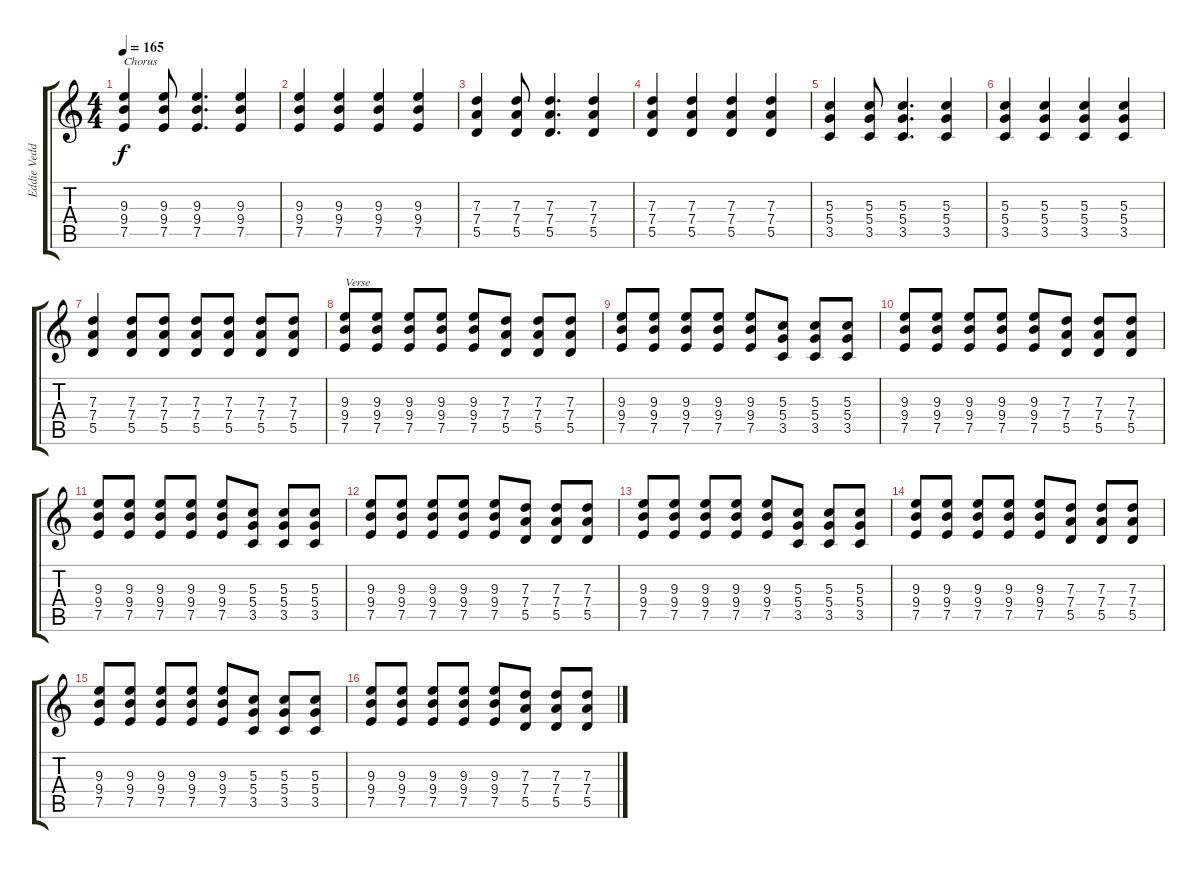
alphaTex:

\track ("Eddie Vedder" "Eddie Vedd") {instrument distortionguitar}
\staff {score tabs}
\tuning (E4 B3 G3 D3 A2 E2) {hide}
\ts (4 4)
\tempo 165
\clef g2
\ks c
(9.3 9.4 7.5).4{txt "Chorus" dy f} (9.3 9.4 7.5).8 (9.3 9.4 7.5).4{d} (9.3 9.4 7.5).4 |
(9.3 9.4 7.5).4 (9.3 9.4 7.5).4 (9.3 9.4 7.5).4 (9.3 9.4 7.5).4 |
(7.3 7.4 5.5).4 (7.3 7.4 5.5).8 (7.3 7.4 5.5).4{d} (7.3 7.4 5.5).4 |
(7.3 7.4 5.5).4 (7.3 7.4 5.5).4 (7.3 7.4 5.5).4 (7.3 7.4 5.5).4 |
(5.3 5.4 3.5).4 (5.3 5.4 3.5).8 (5.3 5.4 3.5).4{d} (5.3 5.4 3.5).4 |
(5.3 5.4 3.5).4 (5.3 5.4 3.5).4 (5.3 5.4 3.5).4 (5.3 5.4 3.5).4 |
(7.3 7.4 5.5).4 (7.3 7.4 5.5).8 (7.3 7.4 5.5).8 (7.3 7.4 5.5).8 (7.3 7.4 5.5).8 (7.3 7.4 5.5).8 (7.3 7.4 5.5).8 |
(9.3 9.4 7.5).8{txt "Verse"} (9.3 9.4 7.5).8 (9.3 9.4 7.5).8 (9.3 9.4 7.5).8 (9.3 9.4 7.5).8 (7.3 7.4 5.5).8 (7.3 7.4 5.5).8 (7.3 7.4 5.5).8 |
(9.3 9.4 7.5).8 (9.3 9.4 7.5).8 (9.3 9.4 7.5).8 (9.3 9.4 7.5).8 (9.3 9.4 7.5).8 (5.3 5.4 3.5).8 (5.3 5.4 3.5).8 (5.3 5.4 3.5).8 |
(9.3 9.4 7.5).8 (9.3 9.4 7.5).8 (9.3 9.4 7.5).8 (9.3 9.4 7.5).8 (9.3 9.4 7.5).8 (7.3 7.4 5.5).8 (7.3 7.4 5.5).8 (7.3 7.4 5.5).8 |
(9.3 9.4 7.5).8 (9.3 9.4 7.5).8 (9.3 9.4 7.5).8 (9.3 9.4 7.5).8 (9.3 9.4 7.5).8 (5.3 5.4 3.5).8 (5.3 5.4 3.5).8 (5.3 5.4 3.5).8 |
(9.3 9.4 7.5).8 (9.3 9.4 7.5).8 (9.3 9.4 7.5).8 (9.3 9.4 7.5).8 (9.3 9.4 7.5).8 (7.3 7.4 5.5).8 (7.3 7.4 5.5).8 (7.3 7.4 5.5).8 |
(9.3 9.4 7.5).8 (9.3 9.4 7.5).8 (9.3 9.4 7.5).8 (9.3 9.4 7.5).8 (9.3 9.4 7.5).8 (5.3 5.4 3.5).8 (5.3 5.4 3.5).8 (5.3 5.4 3.5).8 |
(9.3 9.4 7.5).8 (9.3 9.4 7.5).8 (9.3 9.4 7.5).8 (9.3 9.4 7.5).8 (9.3 9.4 7.5).8 (7.3 7.4 5.5).8 (7.3 7.4 5.5).8 (7.3 7.4 5.5).8 |
(9.3 9.4 7.5).8 (9.3 9.4 7.5).8 (9.3 9.4 7.5).8 (9.3 9.4 7.5).8 (9.3 9.4 7.5).8 (5.3 5.4 3.5).8 (5.3 5.4 3.5).8 (5.3 5.4 3.5).8 |
(9.3 9.4 7.5).8 (9.3 9.4 7.5).8 (9.3 9.4 7.5).8 (9.3 9.4 7.5).8 (9.3 9.4 7.5).8 (7.3 7.4 5.5).8 (7.3 7.4 5.5).8 (7.3 7.4 5.5).8
